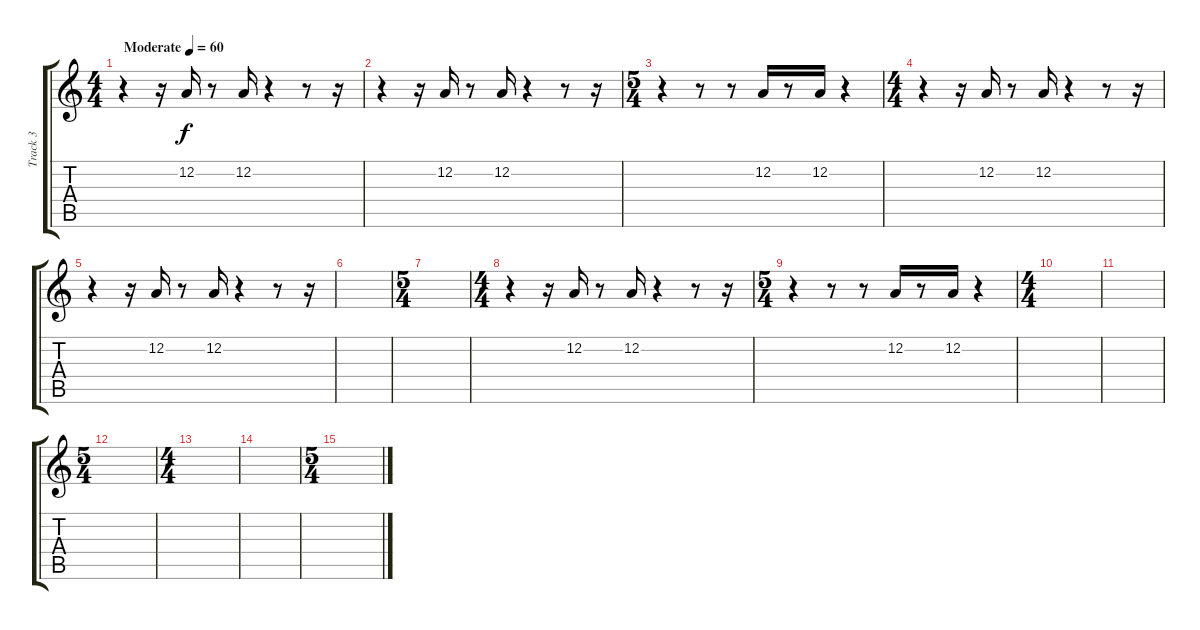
\track ("Track 3" "Track 3") {instrument lead1square}
\staff {score tabs}
\tuning (D4 A3 F3 C3 G2 D2) {hide}
\ts (4 4)
\tempo (60 "Moderate")
\clef g2
\ks c
r.4{dy f instrument lead1square} r.16 12.2.16 r.8 12.2.16 r.4 r.8 r.16 |
r.4 r.16 12.2.16 r.8 12.2.16 r.4 r.8 r.16 |
\ts (5 4)
r.4 r.8 r.8 12.2.16 r.8 12.2.16 r.4 |
\ts (4 4)
r.4 r.16 12.2.16 r.8 12.2.16 r.4 r.8 r.16 |
r.4 r.16 12.2.16 r.8 12.2.16 r.4 r.8 r.16 |
|
\ts (5 4)
|
\ts (4 4)
r.4 r.16 12.2.16 r.8 12.2.16 r.4 r.8 r.16 |
\ts (5 4)
r.4 r.8 r.8 12.2.16 r.8 12.2.16 r.4 |
\ts (4 4)
|
|
\ts (5 4)
|
\ts (4 4)
|
|
\ts (5 4)
